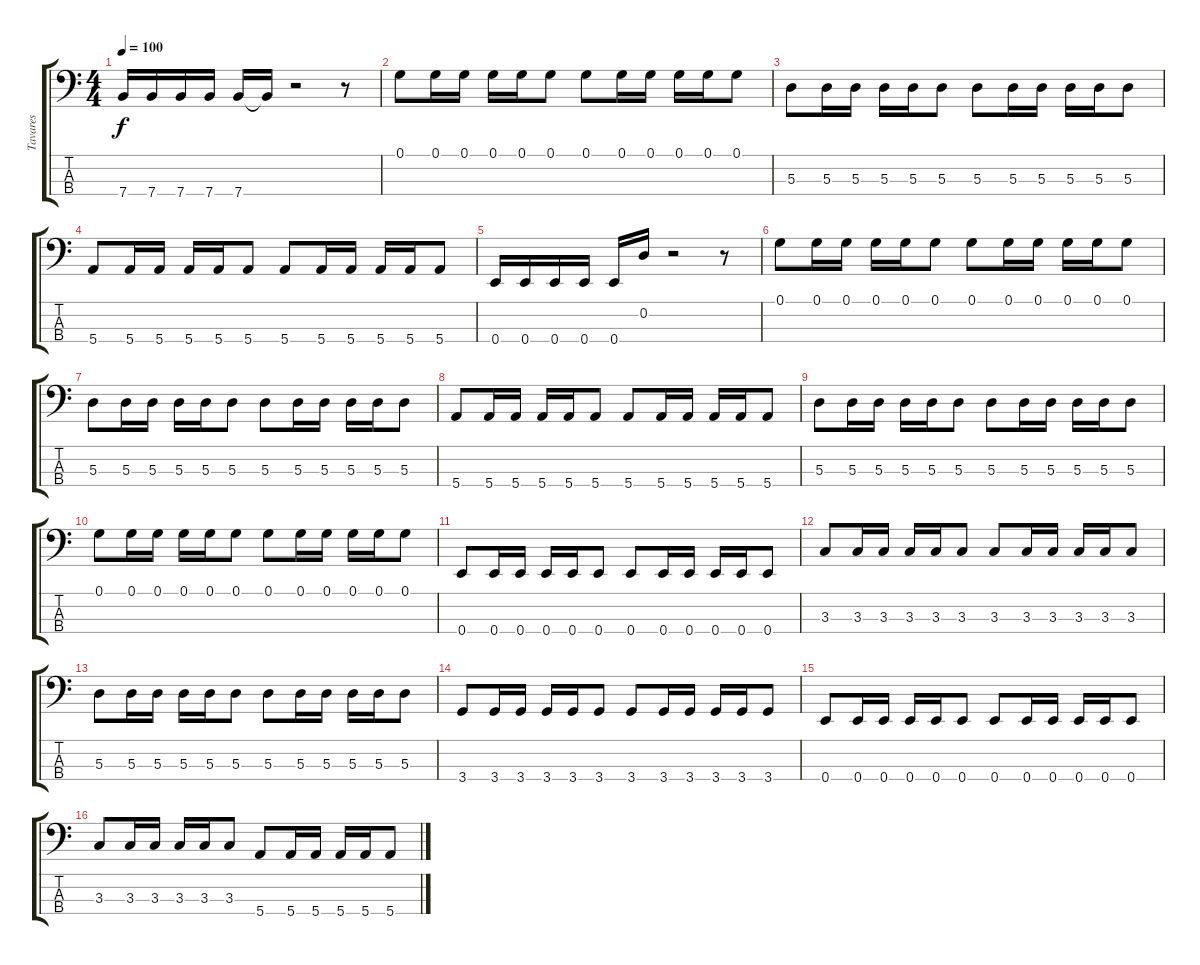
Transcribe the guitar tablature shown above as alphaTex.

\track ("Tavares" "Tavares") {instrument electricbasspick}
\staff {score tabs}
\tuning (G2 D2 A1 E1) {hide}
\ts (4 4)
\tempo 100
\clef f4
\ks c
7.4.16{dy f} 7.4.16 7.4.16 7.4.16 7.4.16 7.4{t}.16 r.2 r.8 |
0.1.8 0.1.16 0.1.16 0.1.16 0.1.16 0.1.8 0.1.8 0.1.16 0.1.16 0.1.16 0.1.16 0.1.8 |
5.3.8 5.3.16 5.3.16 5.3.16 5.3.16 5.3.8 5.3.8 5.3.16 5.3.16 5.3.16 5.3.16 5.3.8 |
5.4.8 5.4.16 5.4.16 5.4.16 5.4.16 5.4.8 5.4.8 5.4.16 5.4.16 5.4.16 5.4.16 5.4.8 |
0.4.16 0.4.16 0.4.16 0.4.16 0.4.16 0.2.16 r.2 r.8 |
0.1.8 0.1.16 0.1.16 0.1.16 0.1.16 0.1.8 0.1.8 0.1.16 0.1.16 0.1.16 0.1.16 0.1.8 |
5.3.8 5.3.16 5.3.16 5.3.16 5.3.16 5.3.8 5.3.8 5.3.16 5.3.16 5.3.16 5.3.16 5.3.8 |
5.4.8 5.4.16 5.4.16 5.4.16 5.4.16 5.4.8 5.4.8 5.4.16 5.4.16 5.4.16 5.4.16 5.4.8 |
5.3.8 5.3.16 5.3.16 5.3.16 5.3.16 5.3.8 5.3.8 5.3.16 5.3.16 5.3.16 5.3.16 5.3.8 |
0.1.8 0.1.16 0.1.16 0.1.16 0.1.16 0.1.8 0.1.8 0.1.16 0.1.16 0.1.16 0.1.16 0.1.8 |
0.4.8 0.4.16 0.4.16 0.4.16 0.4.16 0.4.8 0.4.8 0.4.16 0.4.16 0.4.16 0.4.16 0.4.8 |
3.3.8 3.3.16 3.3.16 3.3.16 3.3.16 3.3.8 3.3.8 3.3.16 3.3.16 3.3.16 3.3.16 3.3.8 |
5.3.8 5.3.16 5.3.16 5.3.16 5.3.16 5.3.8 5.3.8 5.3.16 5.3.16 5.3.16 5.3.16 5.3.8 |
3.4.8 3.4.16 3.4.16 3.4.16 3.4.16 3.4.8 3.4.8 3.4.16 3.4.16 3.4.16 3.4.16 3.4.8 |
0.4.8 0.4.16 0.4.16 0.4.16 0.4.16 0.4.8 0.4.8 0.4.16 0.4.16 0.4.16 0.4.16 0.4.8 |
3.3.8 3.3.16 3.3.16 3.3.16 3.3.16 3.3.8 5.4.8 5.4.16 5.4.16 5.4.16 5.4.16 5.4.8
